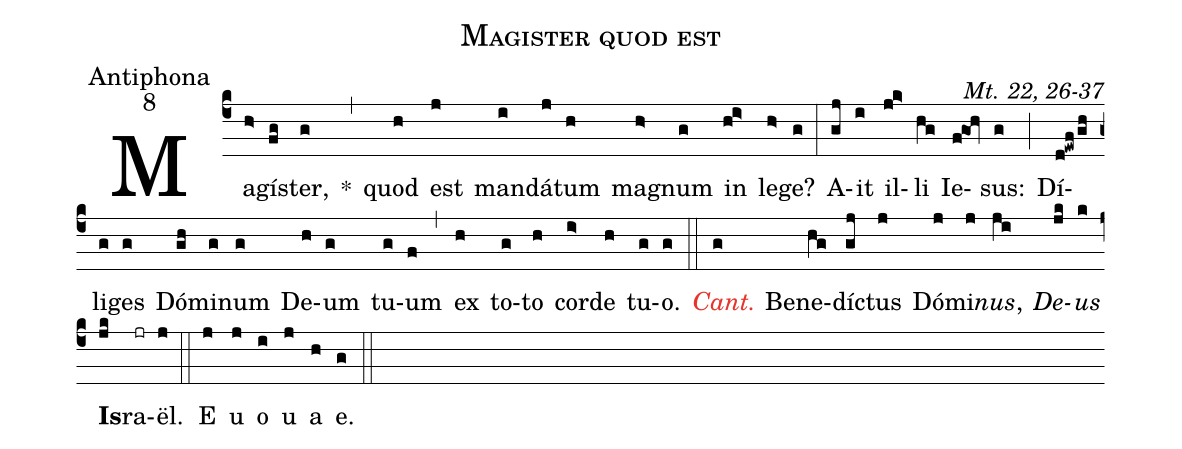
name:Magister quod est;
office-part:Antiphona;
mode:8;
commentary:Mt. 22, 26-37;
%%
(c4)
Ma(h>)gís(fg)ter,(g) *(,)
quod(h) est(j) man(i)dá(j)tum(h) ma(h>)gnum(g) in(h!i>) le(h>)ge?(g) (:)
A(gj)it(i) il(j!k>)li(hg) Ie(fgOh)sus:(g) (;)
Dí(d!ewf/gh)li(g)ges(g) Dó(gh)mi(g)num(g) De(h)um(g) tu(g)um(f) (,)
ex(h) to(g)to(h) cor(i>)de(h) tu(g)o.(g) (::)

<i><c>Cant.</c></i> Be(g)ne(hg)díc(gj)tus(j) Dó(j)mi(j)<i>nus</i>,(ji) <i>De</i>(jk)<i>us</i>(k) <b>Is</b>(jk)ra(jr)ël.(j) (::)

<eu>E(j) u(j) o(i) u(j) a(h) e.(g) </eu>(::)
